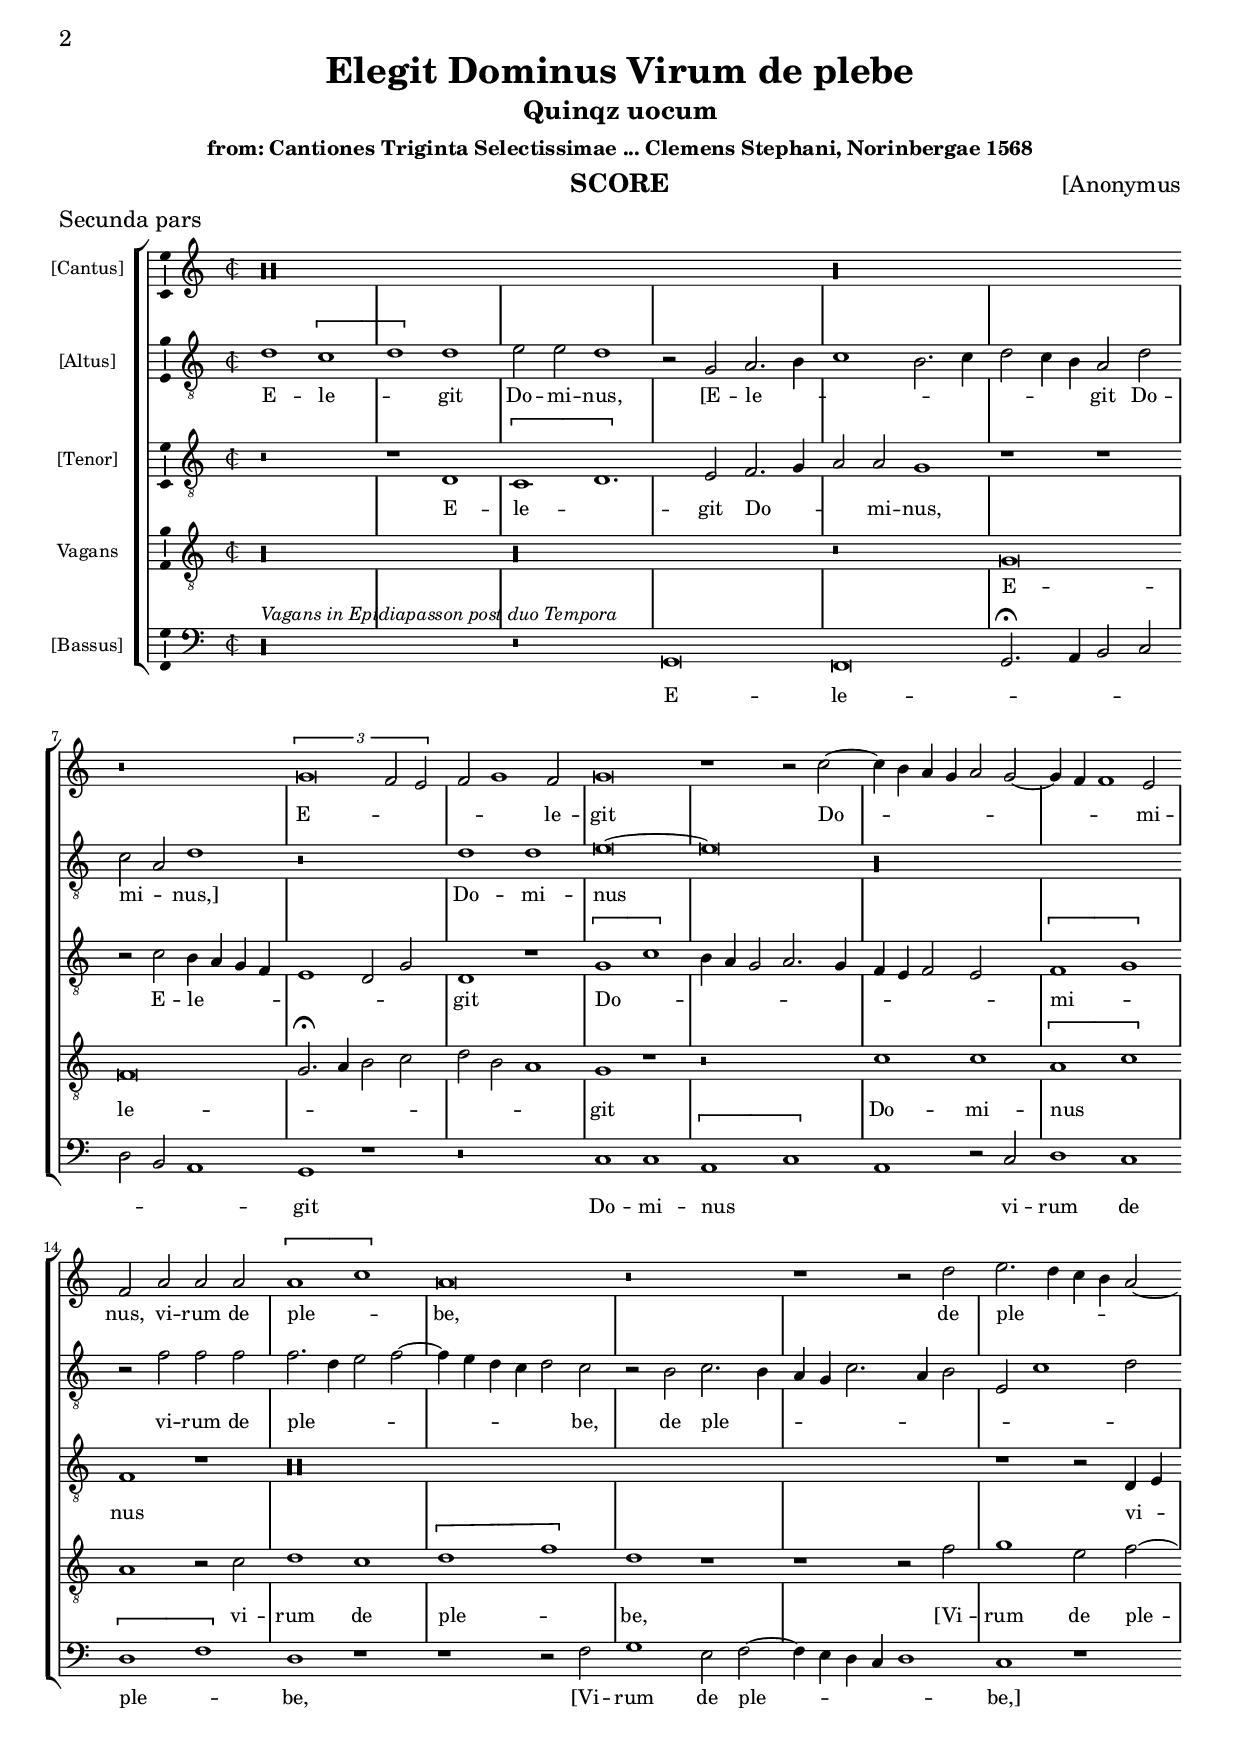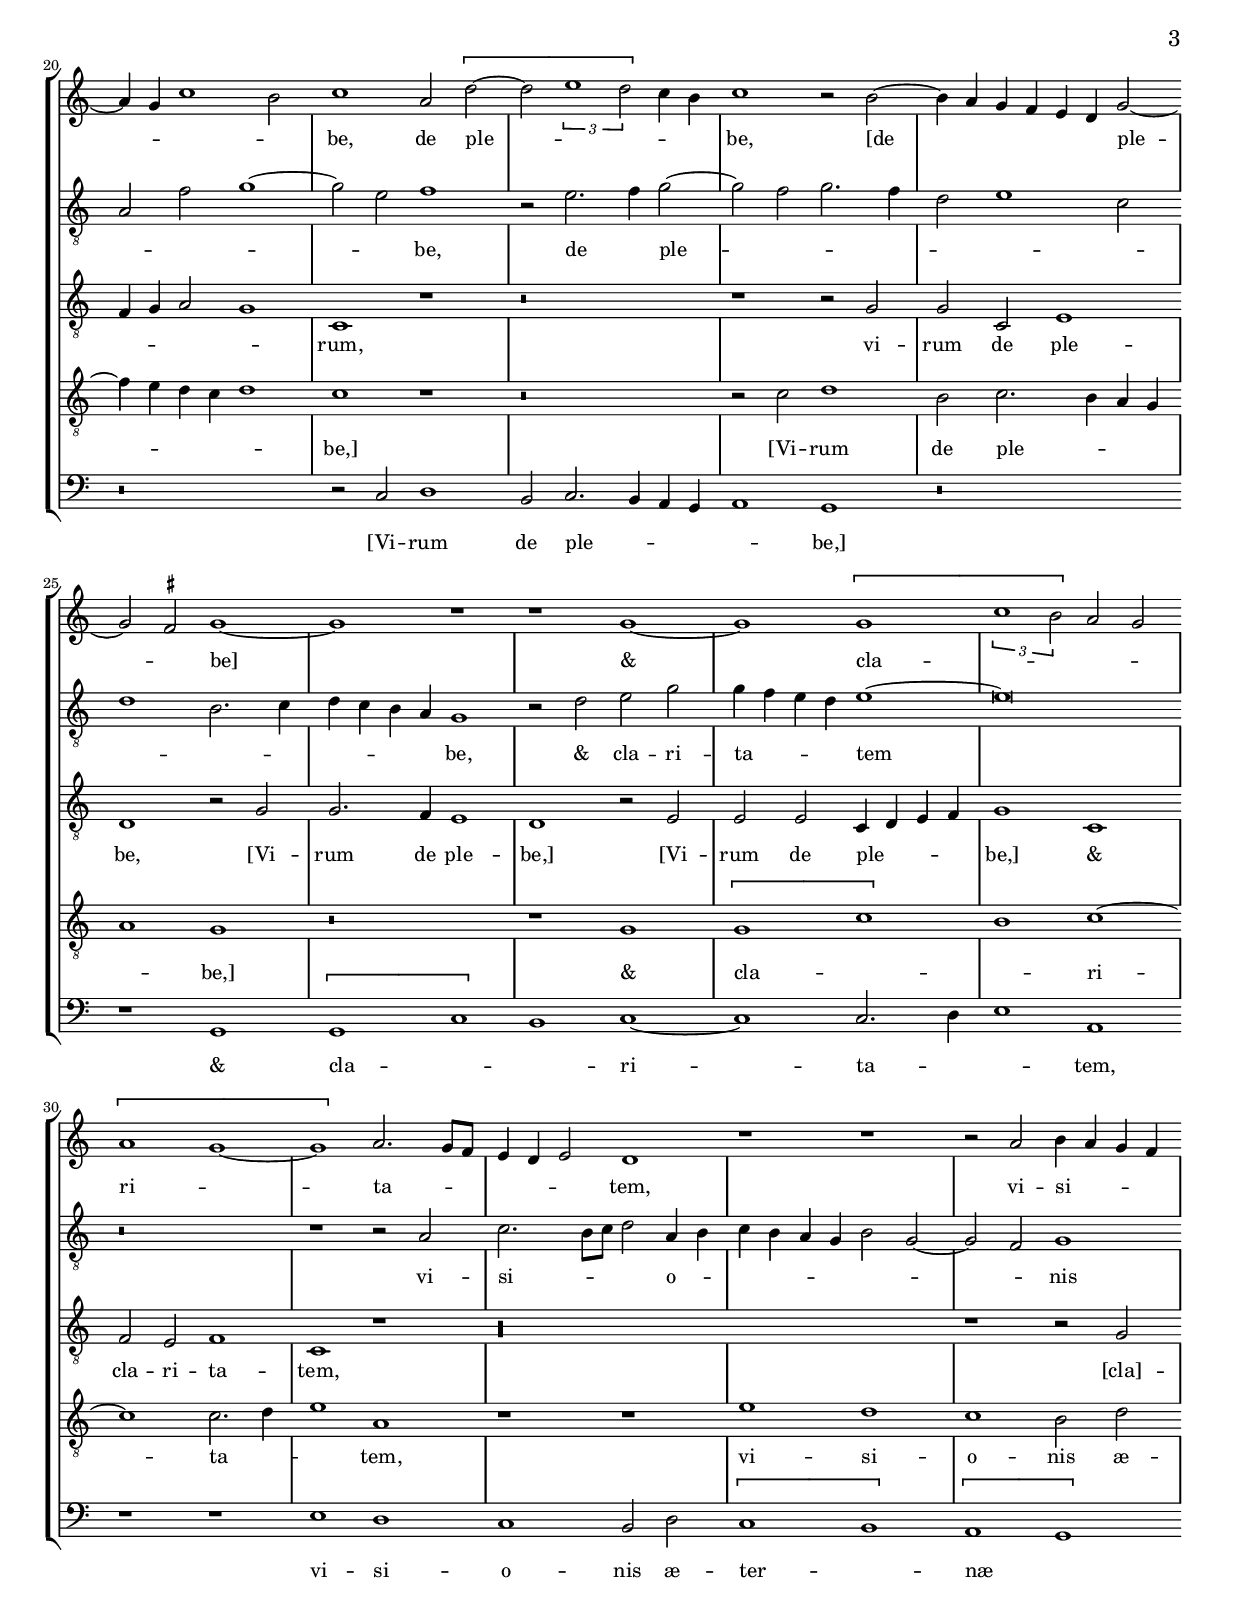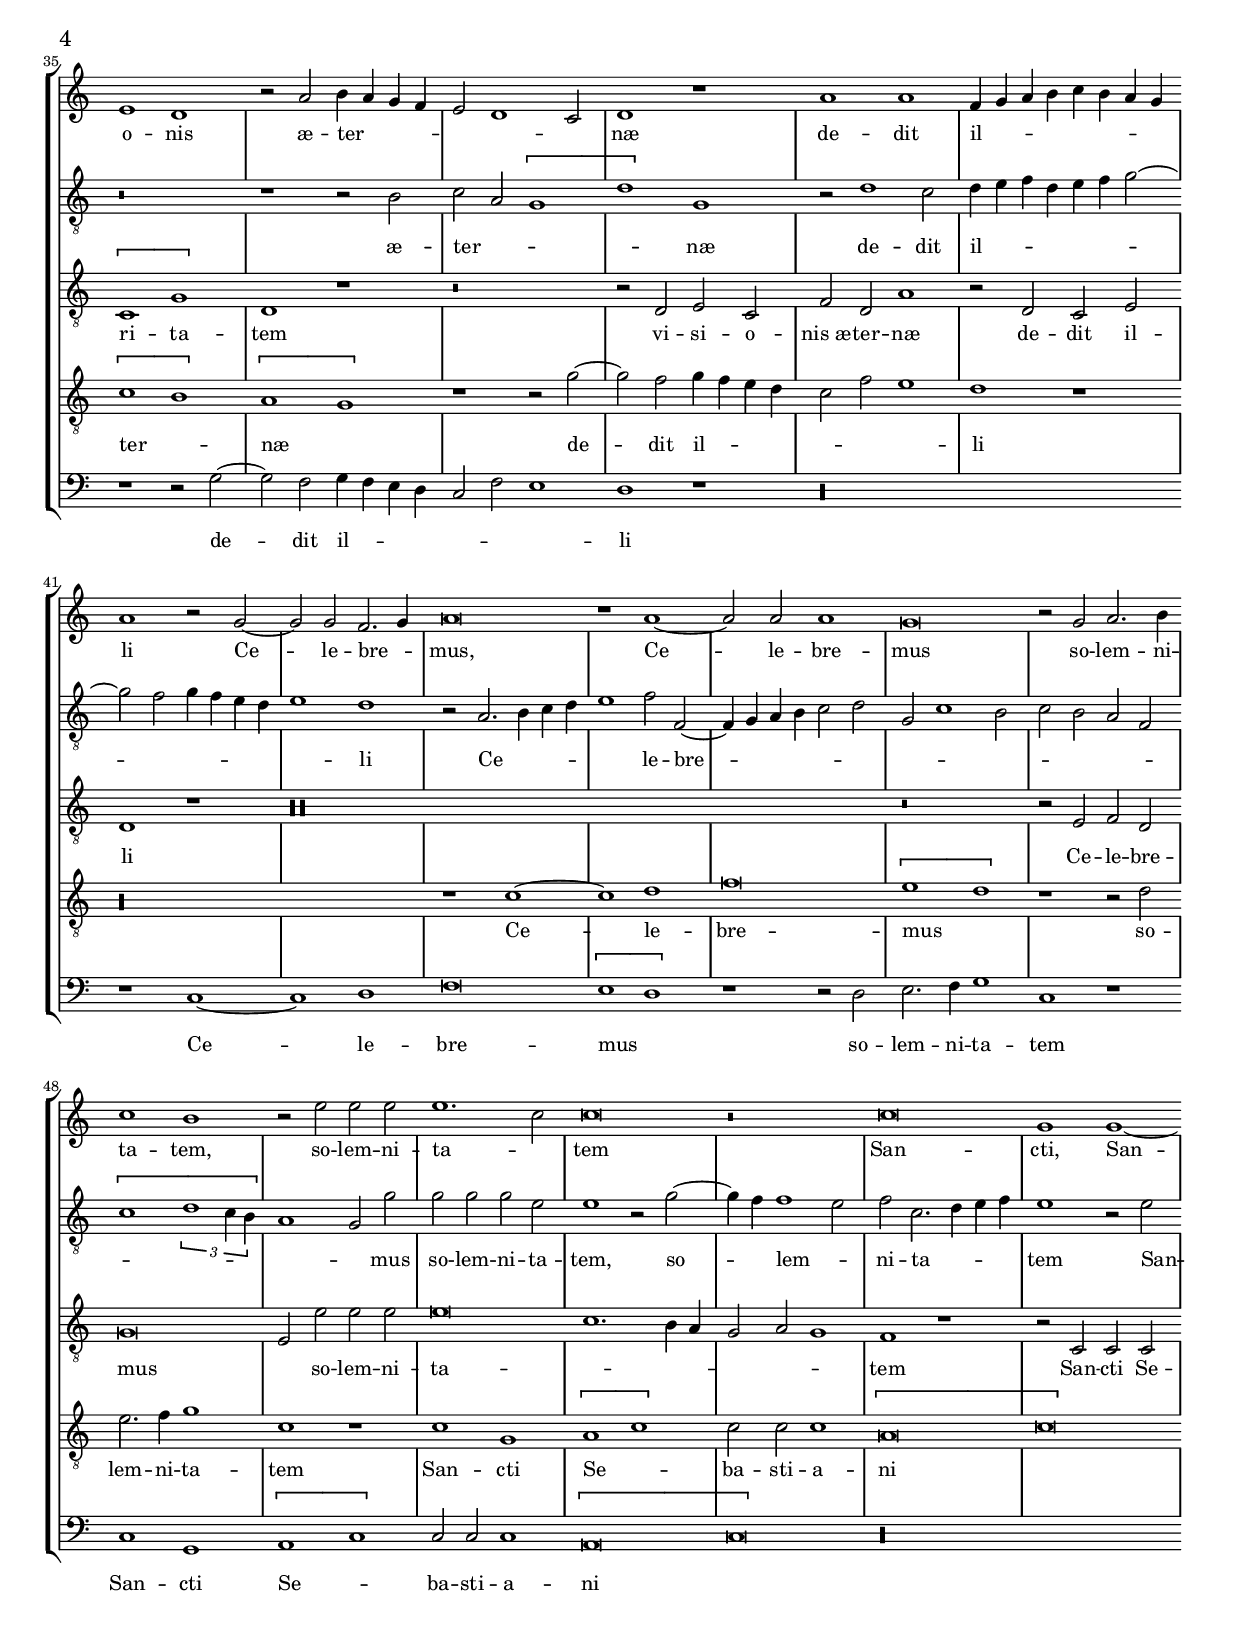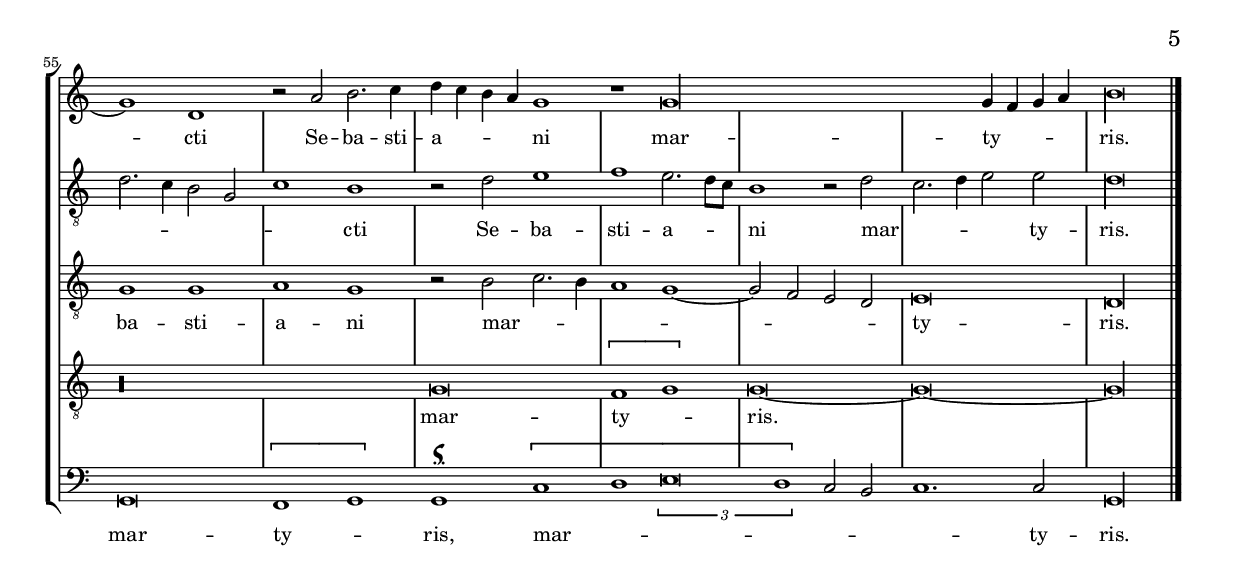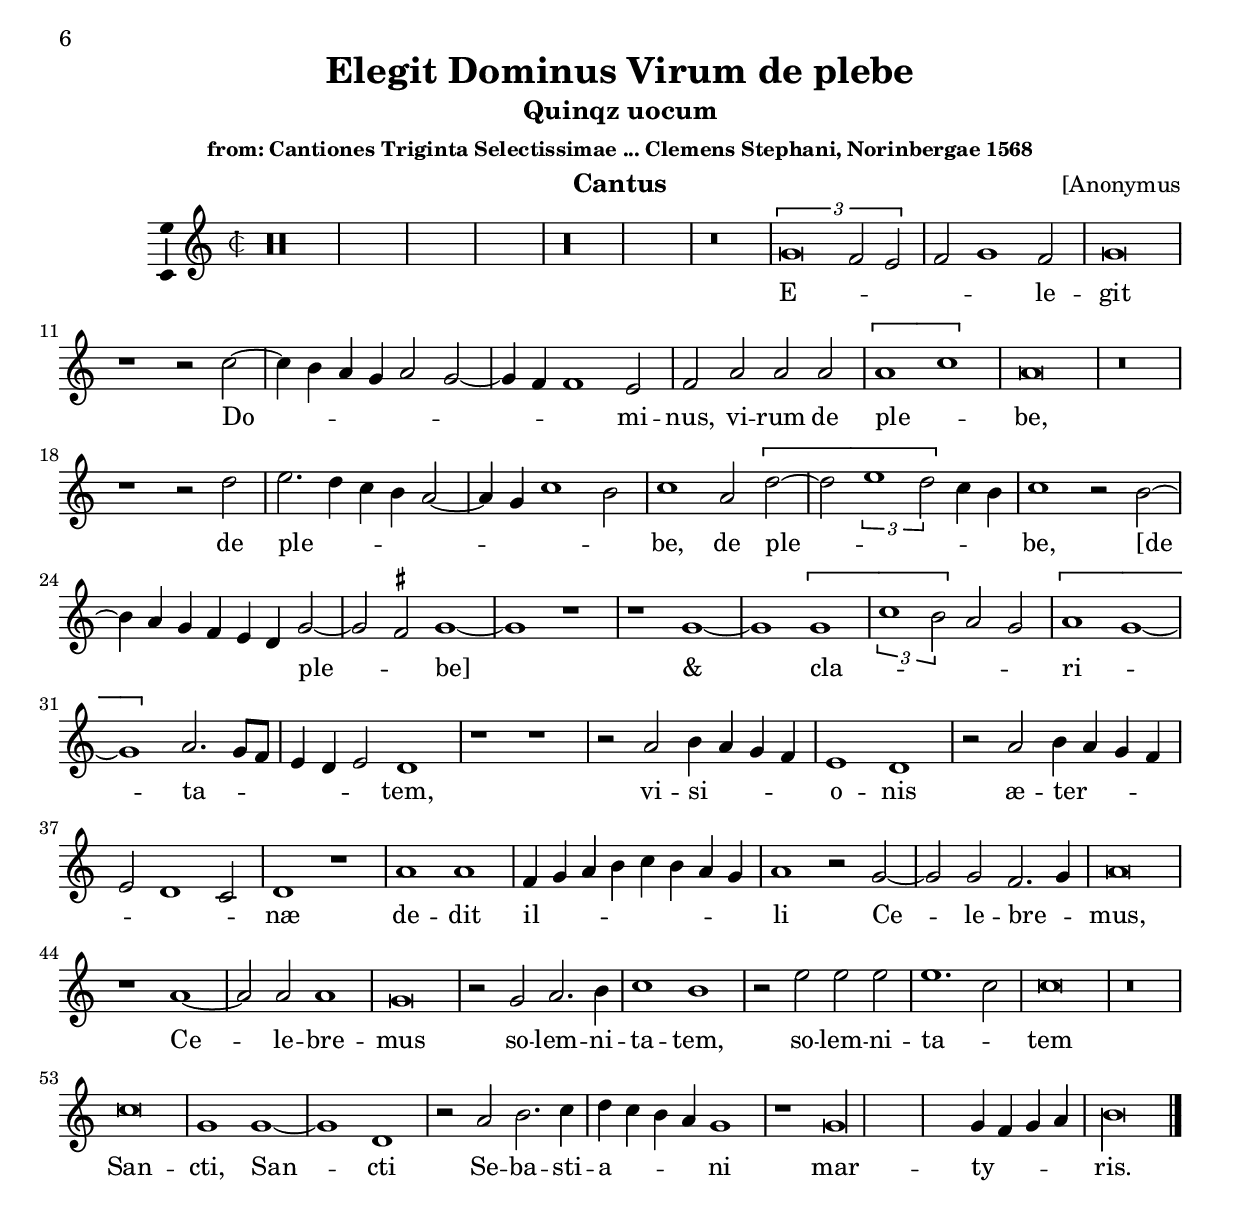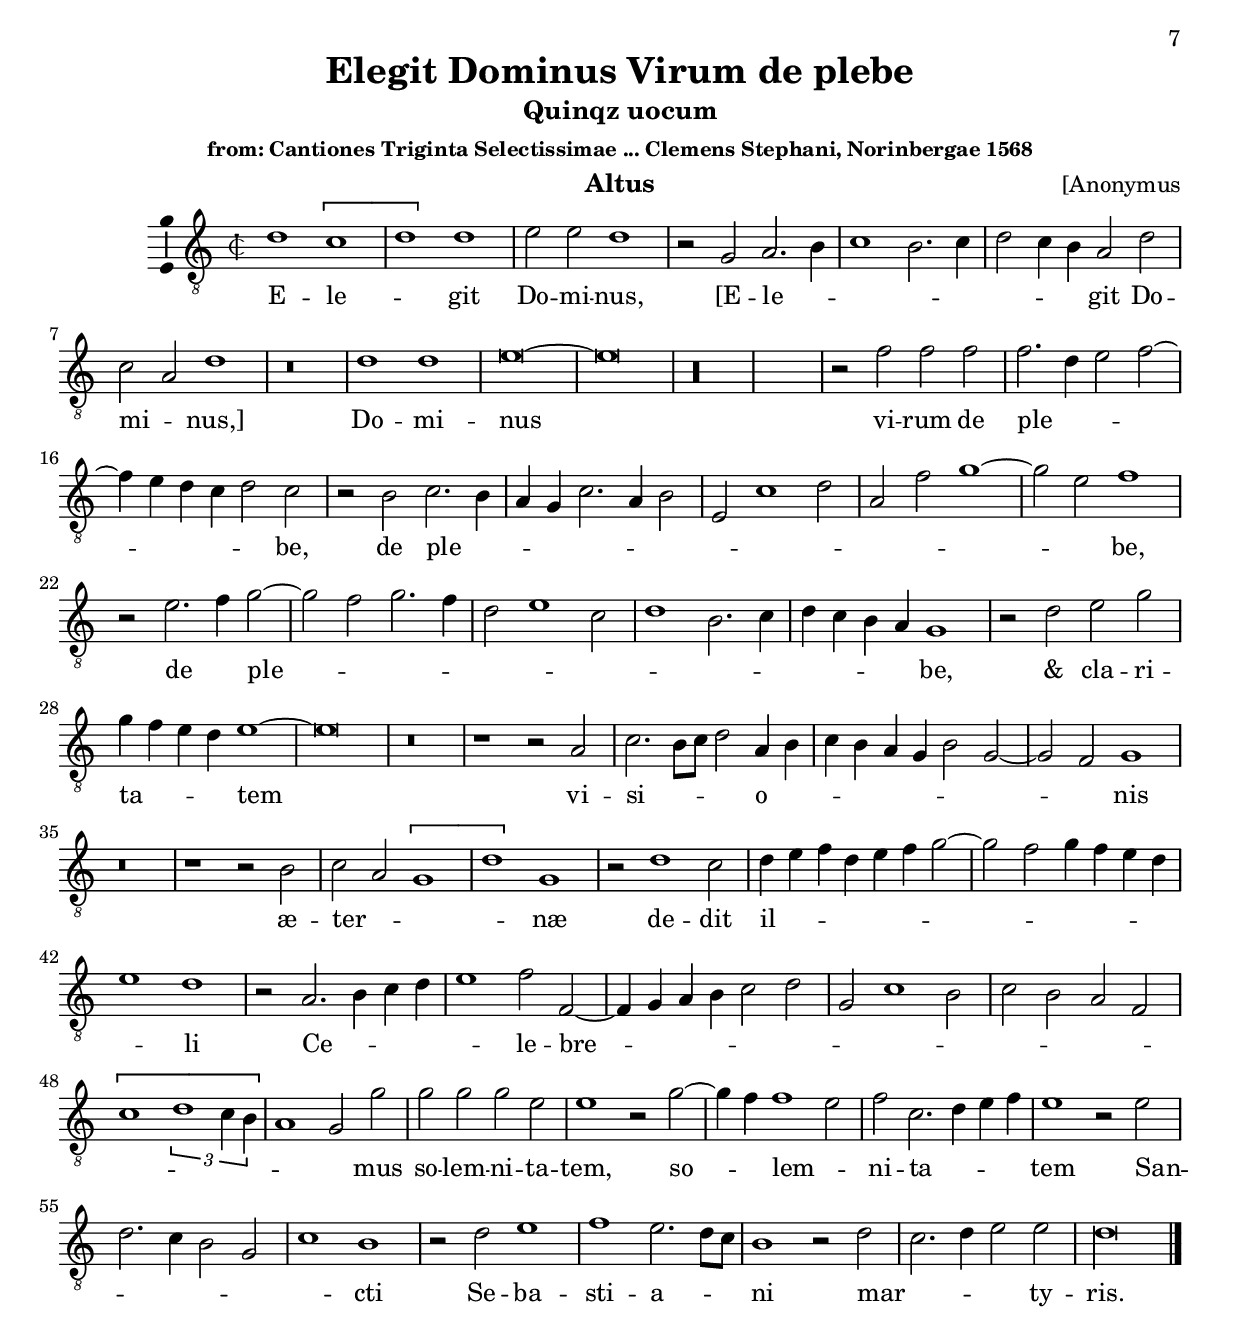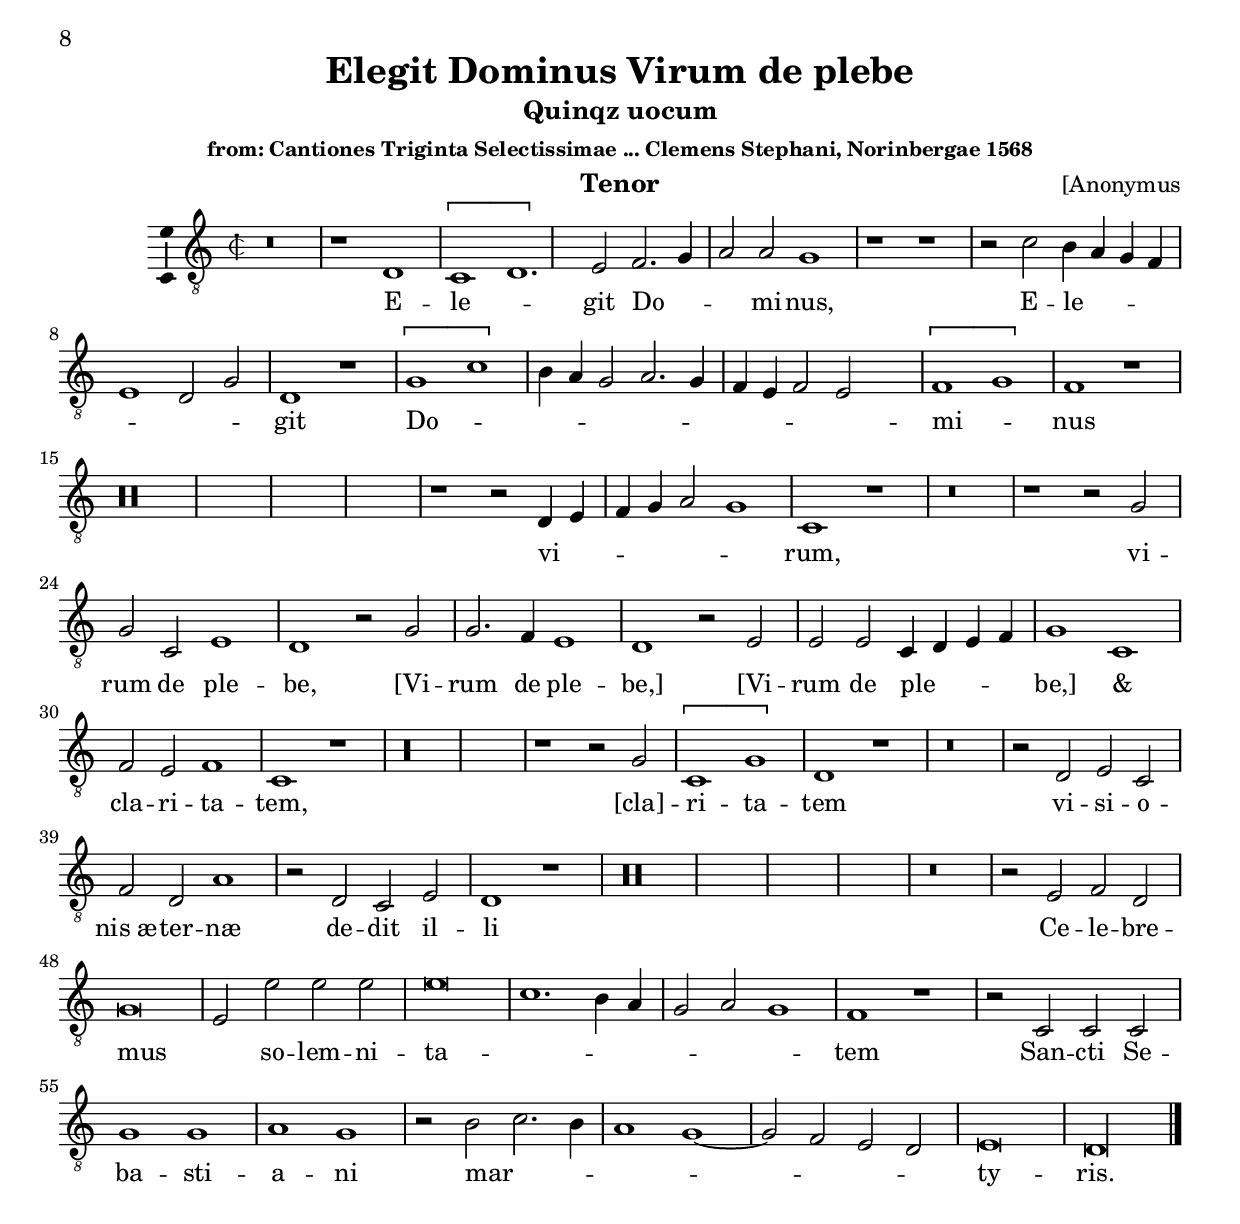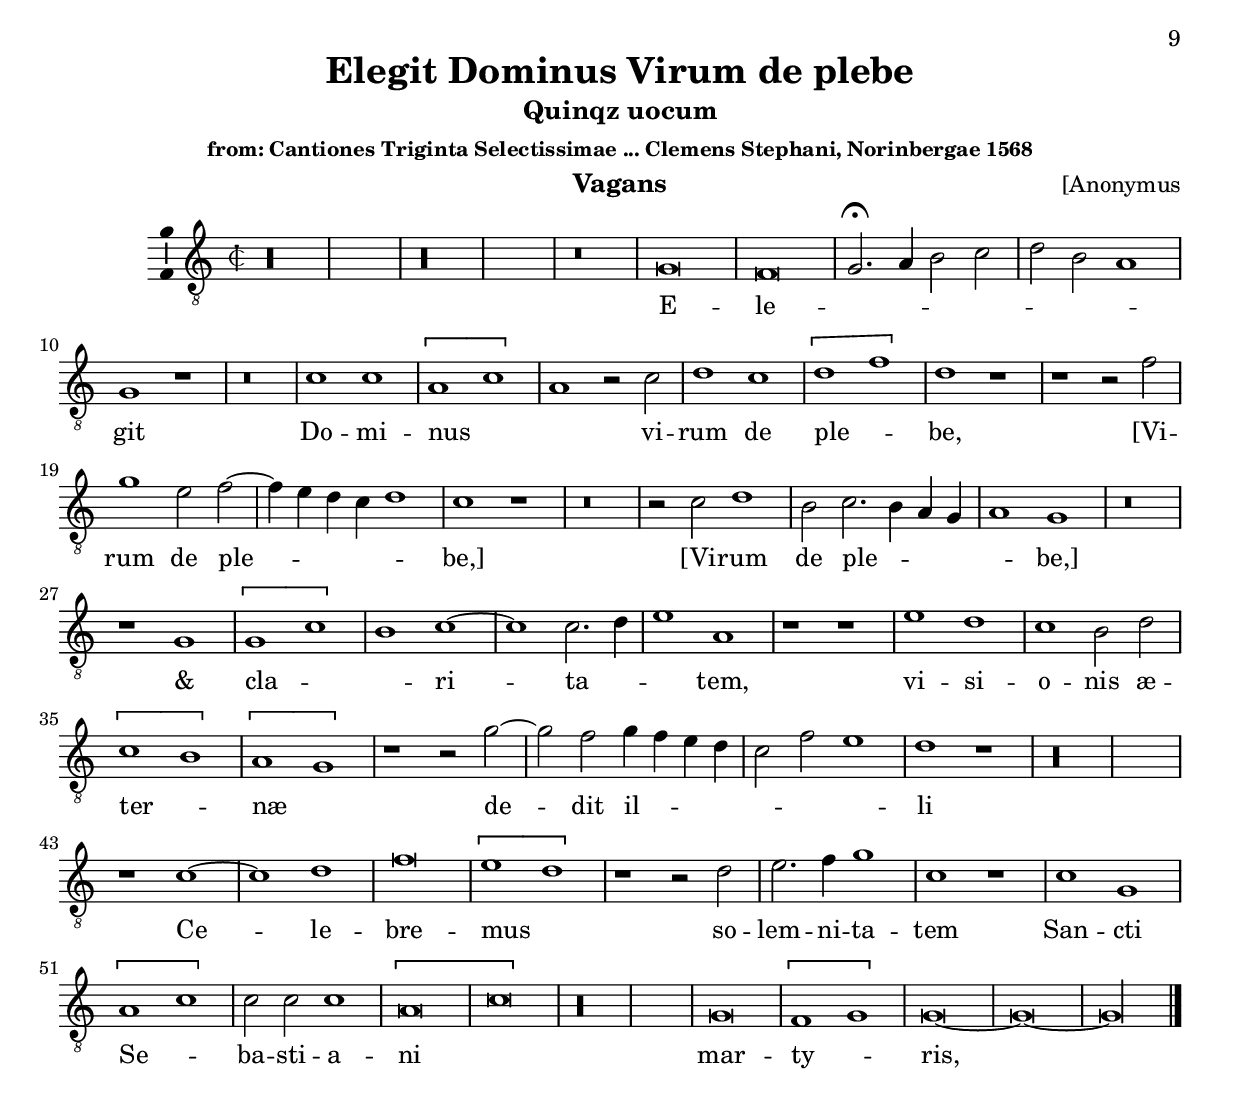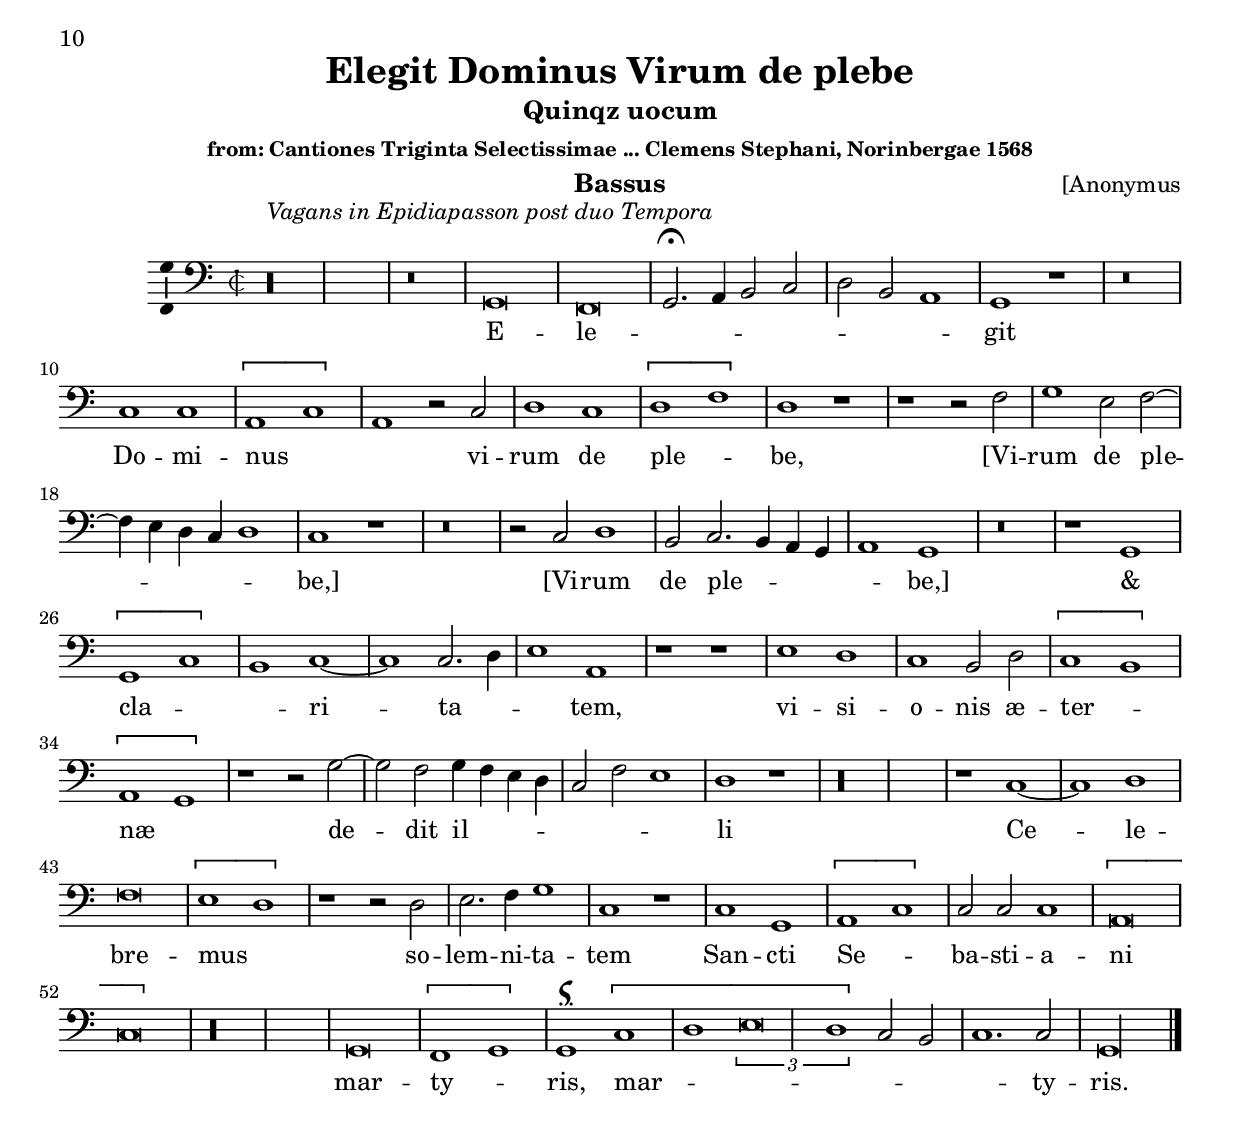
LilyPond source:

\version "2.18.2"
\language "deutsch"
\paper {
  ragged-bottom = ##t
  ragged-last-bottom = ##t
  print-all-headers = ##t
  page-breaking = #ly:minimal-breaking
}
% #(set-global-staff-size 18)
ficta = { \once \set  suggestAccidentals =##t }
fictaOff = { \set suggestAccidentals =##f }

\header {
  title = \markup {
    \center-column {
      "Elegit Dominus Virum de plebe"
    }
  }
  composer = "[Anonymus"
  subtitle = "Quinqz uocum"
  subsubtitle = "from: Cantiones Triginta Selectissimae ... Clemens Stephani, Norinbergae 1568" 
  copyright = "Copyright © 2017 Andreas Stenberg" 
}

global = {
  \time 2/2
  \override Staff.TimeSignature.style = #'mensural  \time 2/2
  \set Timing.measureLength =#(ly:make-moment 8/4)
  \hide Slur
}

soprano = \relative c'' {
  \global
  \key c \major
  % Music follows here.
%%  \undo \hide Staff.BarLine
  %% page 1 system 1
  r\maxima
  r\longa
  r\breve
  \tuplet 3/2 { g\breve( f2 e2 }
  f2 g1)  f2
  g\breve
  r1 r2 c2~(
  c4 h4 a4 g4 a2 g2~
  g4 f4 f1) e2
  f2 a2
  %% page 1 system 2
  a2 a2 
  \[a1( c1)\]
  a\breve
  r\breve
  r1 r2 d2
  e2.( d4 c4 h4 a2~
  a4 g4 c1 h2)
  c1 a2 \[d2~(
  d2 \tuplet 3/2 { e1 d2 \] } c4 h4)
  c1 r2 h2~(
  h4 a4 g4 f4 e4 d4) g2~(
  g2 \ficta fis2) g1~
  g1 r1
  r1 g1~
  g1 \[g1(
  \tuplet 3/2 { c1 h2\] } a2 g2)
  \[a1( g1~
  g1)\]  a2.( g8 f8 
  e4 d4 e2) d1 
  r1 r1 
  r2 a'2 h4( a4 g4 f4) 
  e1 d1 
  r2 a'2 h4( a4 g4 f4 
  e2 d1 c2) 
  d1
  %% page 1 system 4
  r1 
  a'1  a1 
  f4( g4 a4 h4  c4 h4 a4 g4) 
  a1 r2 g2~
  g2 g2 f2.( g4) 
  a\breve
  r1 a1~
  a2 a2 a1 
  g\breve
  r2 g2 a2. h4
  c1 h1 
  r2 e2
  %% page 1 system 5
  e2 e2 
  e1.( c2) 
   c\breve
   r\breve 
   c\breve
   g1 g1~
   g1  d1 
   r2 a'2 h2. c4 
   d4( c4 h4 a4) g1 
   r1
  g\longa
  g4( f4 g4 a4)
  \cadenzaOn
  h\longa
  \undo \hide Staff.BarLine
  \bar "|."
}

alto = \relative c' {
  \global
  \key c \major
  % Music follows here.
  %% page 1 system 1
  d1 \[c1(
  d1)\] d1
  e2 e2 d1
  r2 g,2 a2.( h4
  c1 h2. c4
  d2 c4 h4) a2 d2
  c2( a2) d1
  r\breve d1
  d1 
  e\breve~
  e\breve
  %% page 1 system 
  r\longa
  r2 f2 f2 f2 
  f2.( d4 e2 f2~
  f4 e4 d4 c4  d2) c2
  r2 h2 c2.( h4 
  a4 g4  c2. a4 h2 
  e,2 c'1 d2 
  a2 f'2   g1~
  g2 e2)
  %% page 1 system 
  f1 
  r2 e2.( f4) g2~( 
  g2 f2 g2. f4 
  d2 e1 c2 
  d1 h2. c4 
  d4 c4 h4 a4) g1 
  r2 d'2 e2 g2 
  g4( f4 e4 d4) e1~
  e\breve
  r\breve
    r1 r2 a,2 
  %% page 1 system 4
  c2.( h8 c8 d2) a4( h4 
  c4 h4 a4 g4 h2 g2~
  g2 f2) g1 
  r\breve
  r1 r2 h2 
  c2( a2 \[g1 
  d'1)\]  g,1 
  r2 d'1 c2 
  d4( e4 f4 d4 e4 f4 g2~
  g2 f2
  %% page 2 system 1
  g4 f4 e4 d4 
  e1) d1
  r2 a2.( h4 c4 d4
  e1) f2 f,2~(
  f4 g4 a4 h4 c2 d2 
  g,2 c1 h2
  c2 h2 a2 f2
  \[c'1 \tuplet 3/2 { d1 c4 h4\] }
  a1 g2) g'2
  %% page 2 system 2
  g2 g2  g2 e2 
  e1 r2 g2~( 
  g4 f4) f1( e2) 
  f2 c2.(d4 e4 f4) 
  e1 r2 e2( 
  d2. c4 h2 g2 
  c1) h1 
  r2 d2 e1 
  f1 e2.( d8 c8)
  %% page 2 system 3
  h1 r2  d2( %%  in orig.  h1 r2 d2
  c2. d4 e2) e2
   \cadenzaOn
d\longa
  \undo \hide Staff.BarLine
  \bar "|."
}

tenor = \relative c' {
  \global
  \key c \major
  % Music follows here.
  %% page 1 system 1
  r\breve 
  r1 d,1
  \[c1(
  d1.)\] e2
  f2.( g4 a2) a2 
  g1 r1
  r1 r2 c2
  h4( a4 g4 f4 e1
  d2 g2) d1
  r1				%% r2 in orig
  \[g1( c1\]
  %% page 1 system 2
  h4 a4 g2 a2. g4
   f4 e4 f2 e2 ) s2
  \[f1( g1)\]
  f1 r1
  r\maxima 
  r1 r2 d4( e
  f4 g4 a2 g1)
  c,1 r1
  r\breve 
  r1 r2 g'2
  g2 c,2 e1
  d1 r2 g2
  g2. f4
  %% page 1 system 3
  e1
  d1 r2 e2
  e2 e2 c4( d4 e4 f4)
  g1 c,1
  f2 e2 f1
  c1 r1
  r\longa
  r1 r2 g'2
  \[c,1 g'1\]
  d1 r1 
  r\breve
  r2 d2 e2 c2
  f2 d2 a'1
  r2 d,2
  %% page 1 system 
  c2 e2 
  d1 r1 
  r\maxima
  r\breve
  r2 e2 f2 d2
  g\breve(     
  e2) e'2 e2 e2
  e\breve(
  c1.  h4 a4
  g2 a2 g1)
  f1 r1
  r2 c2 c2 c2
  g'1 g1
  a1 g1
  r2 h2(
  %% page system 5
  c2. h4 
  a1
  g1~
  g2 f2 e2 d2)
  e\breve
    \cadenzaOn
  d\longa
  \undo \hide Staff.BarLine
  \bar "|."
}

bass = \relative c {
  \global
  \key c \major
  % Music follows here.
  %% page 1 system 1
  \tag #'Bass {
    r\longa^\markup { \italic "Vagans in Epidiapasson post duo Tempora" }
    r\breve
  }
  \tag #'altera_Vox {
    r\longa
    r\longa 
    r\breve
  }
  g\breve
  f\breve(
  g2.^\fermata a4 h2 c2
  d2 h2 a1)
  g1 r1
  r\breve
  c1 c1
  \[a1( c1\]
  a1) r2			%% inorig r1 
  c2
  d1 c1
  \[d1( f1)\]
  d1
  %% page 1 system 2
  r1
  r1 r2 f2
  g1 e2 f2~(
  f4 e4 d4 c4 d1)
  c1 r1
  r\breve
  r2 c2 d1
  h2 c2.( h4 a4 g4 
  a1) g1
  r\breve 
  r1 g1
  \[g1( c1\]
  h1) c1~
  c1 c2.( d4 
  e1) a,1
  %% page 1 system 3
  r1 r1
  e'1 d1
  c1 h2 d2 
  \[c1( h1)\] 
  \[a1( g1)\]
  r1 r2 g'2~
  g2 f2 g4( f4 e4 d4 
  c2 f2 e1)
  d1 r1
  r\longa
  r1 c1~
  c1 d1 
  f\breve 
  \[e1( d1)\]
  r1 r2 d2
  e2. f4
  %% page 1 system 4
  g1 
  c,1 r1
 c1 g1
 \[a1( c1)\]
 c2 c2 c1
 \[a\breve( 
 c\breve)\]
  r\longa
  g\breve
  \[f1( g1)\]
  \tag #'Bass {
  g1^\signumcongruentiae
  \[c1( d1 
  \tuplet 3/2 { e\breve d1\] } c2 h2
  c1.) c2
  \cadenzaOn
  g\longa
  }
  \tag #'altera_Vox {
    g\breve~
    g\breve~
    \cadenzaOn
    g\longa
  }
  % \cadenzaOn
  \undo \hide Staff.BarLine
  \bar "|."
}

diatonicScale = \relative c {  g a h c d e f g a h c d  }
tenorII =  \relative c' {
  \global
  % Music follows here.
  \modalTranspose c c' \diatonicScale  \keepWithTag #'altera_Vox  \bass
  \set suggestAccidentals =##t
  %  \tenor
}

sopranoVerse = \lyricmode {
  % Lyrics follow here.
E -- le -- git Do -- mi -- nus,
vi -- rum  de ple -- be,
de ple -- be,
de ple -- be,
[de ple -- be]
"&" cla -- ri -- ta -- tem,
vi -- si -- o -- nis æ -- ter -- næ de -- dit il -- li
Ce -- le -- bre -- mus,
Ce -- le -- bre -- mus so -- lem -- ni -- ta -- tem,
so -- lem -- ni -- ta -- tem 
San -- cti, San -- cti Se -- ba -- sti -- a -- ni mar -- ty -- ris.
}

altoVerse = \lyricmode {
  % Lyrics follow here.
E -- le -- git Do -- mi -- nus,
[E -- le -- git Do -- mi -- nus,]
Do -- mi -- nus
vi -- rum  de ple -- be,
de ple -- be,
de ple -- be,
"&" cla -- ri -- ta -- tem
vi -- si -- o -- nis æ -- ter -- næ de -- dit il -- li
Ce -- le -- bre -- mus so -- lem -- ni -- ta -- tem,
so -- lem -- ni -- ta -- tem San -- cti Se -- ba -- sti -- a -- ni mar -- ty -- ris.
}

tenorVerse = \lyricmode {
  % Lyrics follow here.
E -- le -- git Do -- mi -- nus,
E -- le -- git Do -- mi -- nus
vi -- rum, vi -- rum  de ple -- be,
[Vi -- rum de ple -- be,]
[Vi -- rum de ple -- be,]
"&" cla -- ri -- ta -- tem,
[cla] -- ri -- ta -- tem vi -- si -- o -- nis_æ -- ter -- næ de -- dit il -- li
Ce -- le -- bre -- mus so -- lem -- ni -- ta -- tem San -- cti Se -- ba -- sti -- a -- ni mar -- ty -- ris.
}

bassVerse = \lyricmode {
  % Lyrics follow here.
E -- le -- git Do -- mi -- nus
vi -- rum de ple -- be,
[Vi -- rum de ple -- be,]
[Vi -- rum de ple -- be,]
"&" cla -- ri -- ta -- tem,
vi -- si -- o -- nis æ -- ter -- næ de -- dit il -- li
Ce -- le -- bre -- mus so -- lem -- ni -- ta -- tem 
San -- cti Se -- ba -- sti -- a -- ni
\tag #'Bass { mar -- ty -- ris, }
mar -- ty -- ris.
}

rehearsalMidi = #
(define-music-function
 (parser location name midiInstrument lyrics) (string? string? ly:music?)
 #{
   \unfoldRepeats <<
     \new Staff = "soprano" \new Voice = "soprano" { \soprano }
     \new Staff = "alto" \new Voice = "alto" { \alto }
     \new Staff = "tenor" \new Voice = "tenor" {  \tenor }
     \new Staff = "tenorII" \new Voice = "tenorII" { \keepWithTag #'altera_Vox \tenorII }
     \new Staff = "bass" \new Voice = "bass" { \keepWithTag #'Bass \bass }
     \context Staff = $name {
       \set Score.midiMinimumVolume = #0.5
       \set Score.midiMaximumVolume = #0.5
       \set Score.midiInstrument = "choir aahs"
       \set Score.tempoWholesPerMinute = #(ly:make-moment 60 1)
       \set Staff.midiMinimumVolume = #0.8
       \set Staff.midiMaximumVolume = #1.0
       \set Staff.midiInstrument = $midiInstrument
     }
     \new Lyrics \with {
       alignBelowContext = $name
     } \lyricsto $name $lyrics
   >>
 #})

\score {
  \new StaffGroup <<
    \new Staff \with {
      midiInstrument = "choir aahs"
      instrumentName = "[Cantus]"
      \consists "Ambitus_engraver"
    } {   \hide Staff.BarLine  \soprano }
    \addlyrics { \sopranoVerse }
    \new Staff \with {
      midiInstrument = "choir aahs"
      instrumentName = "[Altus]"
      \consists "Ambitus_engraver"
    } { \clef "treble_8"   \hide Staff.BarLine  \alto }
    \addlyrics { \altoVerse }
    \new Staff \with {
      midiInstrument = "choir aahs"
      instrumentName = "[Tenor]"
      \consists "Ambitus_engraver"
    } { \clef "treble_8"   \hide Staff.BarLine \keepWithTag #'ten  \tenor }
    \addlyrics { \tenorVerse }
    \new Staff \with {
      midiInstrument = "choir aahs"
      instrumentName = "Vagans"
      \consists "Ambitus_engraver"
    } { \clef "treble_8"   \hide Staff.BarLine   
        \tenorII }
    \addlyrics { \removeWithTag #'Bass \bassVerse }
    \new Staff \with {
      midiInstrument = "choir aahs"
      instrumentName = "[Bassus]"
      \consists "Ambitus_engraver"
    } { \clef bass   \hide Staff.BarLine \keepWithTag #'Bass \bass }
    \addlyrics { \bassVerse }
  >>
  \layout { #(layout-set-staff-size 16)}
  \midi {
    \tempo 1 = 60
  }
  \header {
    instrument = "SCORE"
    breakbefore = ##t
    piece = "Secunda pars"
  }
}

\score {
  \new Staff \with {
    midiInstrument = "choir aahs"
    %instrumentName = "Soprano"
    \consists "Ambitus_engraver"
  } { \set Timing.defaultBarType = "'"  \soprano }
  \addlyrics { \sopranoVerse }
  \layout { #(layout-set-staff-size 20)}
  \header {
    instrument = "Cantus"
    breakbefore = ##t
  }
}

\score {
  \new Staff \with {
    midiInstrument = "choir aahs"
    %instrumentName = "Alto"
    \consists "Ambitus_engraver"
  } { \clef "treble_8" \set Timing.defaultBarType =  "'"  \alto }
  \addlyrics { \altoVerse }
  \layout { #(layout-set-staff-size 20)}
  \header {
    instrument = "Altus"
    breakbefore = ##t
  }
}

\score {
  \new StaffGroup <<
    \new Staff \with {
      midiInstrument = "choir aahs"
      %instrumentName = "Tenor"
      \consists "Ambitus_engraver"
    } { \clef "treble_8" \set Timing.defaultBarType =  "'" \keepWithTag #'ten \tenor }
    \addlyrics { \tenorVerse }
  >>
  \layout { #(layout-set-staff-size 20)}
  \header {
    instrument = "Tenor"
    breakbefore = ##t
  }
}
\score {
  \new Staff \with {
    midiInstrument = "choir aahs"
    %instrumentName = "altera Vox"
    \consists "Ambitus_engraver"
  } { \clef "treble_8" \set Timing.defaultBarType = "'" \keepWithTag #'altera_Vox \tenorII }
  \addlyrics { \bassVerse }
  \layout { #(layout-set-staff-size 20)}
  \header {
    instrument = "Vagans"
    breakbefore = ##t
  }
}

\score {
  \new Staff \with {
    midiInstrument = "choir aahs"
    %      instrumentName = "Bass"
    \consists "Ambitus_engraver"
  } { \clef bass \set Timing.defaultBarType = "'" \keepWithTag #'Bass \bass }
  \addlyrics { \bassVerse }
  \layout { #(layout-set-staff-size 20)}
  \header {
    instrument = "Bassus"
    breakbefore = ##t
  }
}

% Rehearsal MIDI files:
\book {
  \bookOutputSuffix "soprano"
  \score {
    \rehearsalMidi "soprano" "soprano sax" \sopranoVerse
    \midi {    \tempo 1 = 60
    }
  }
}

\book {
  \bookOutputSuffix "alto"
  \score {
    \rehearsalMidi "alto" "soprano sax" \altoVerse
    \midi {    \tempo 1 = 60
    }
  }
}

\book {
  \bookOutputSuffix "tenor"
  \score {
    \rehearsalMidi "tenor" "tenor sax" \tenorVerse
    \midi {    \tempo 1 = 60
    }
  }
}
\book {
  \bookOutputSuffix "tenorII"
  \score {
    \rehearsalMidi "tenorII" "tenor sax" \tenorVerse
    \midi {    \tempo 1 = 60
    }
  }
}

\book {
  \bookOutputSuffix "bass"
  \score {
    \rehearsalMidi "bass" "tenor sax" \bassVerse
    \midi {    \tempo 1 = 60
    }
  }
}

